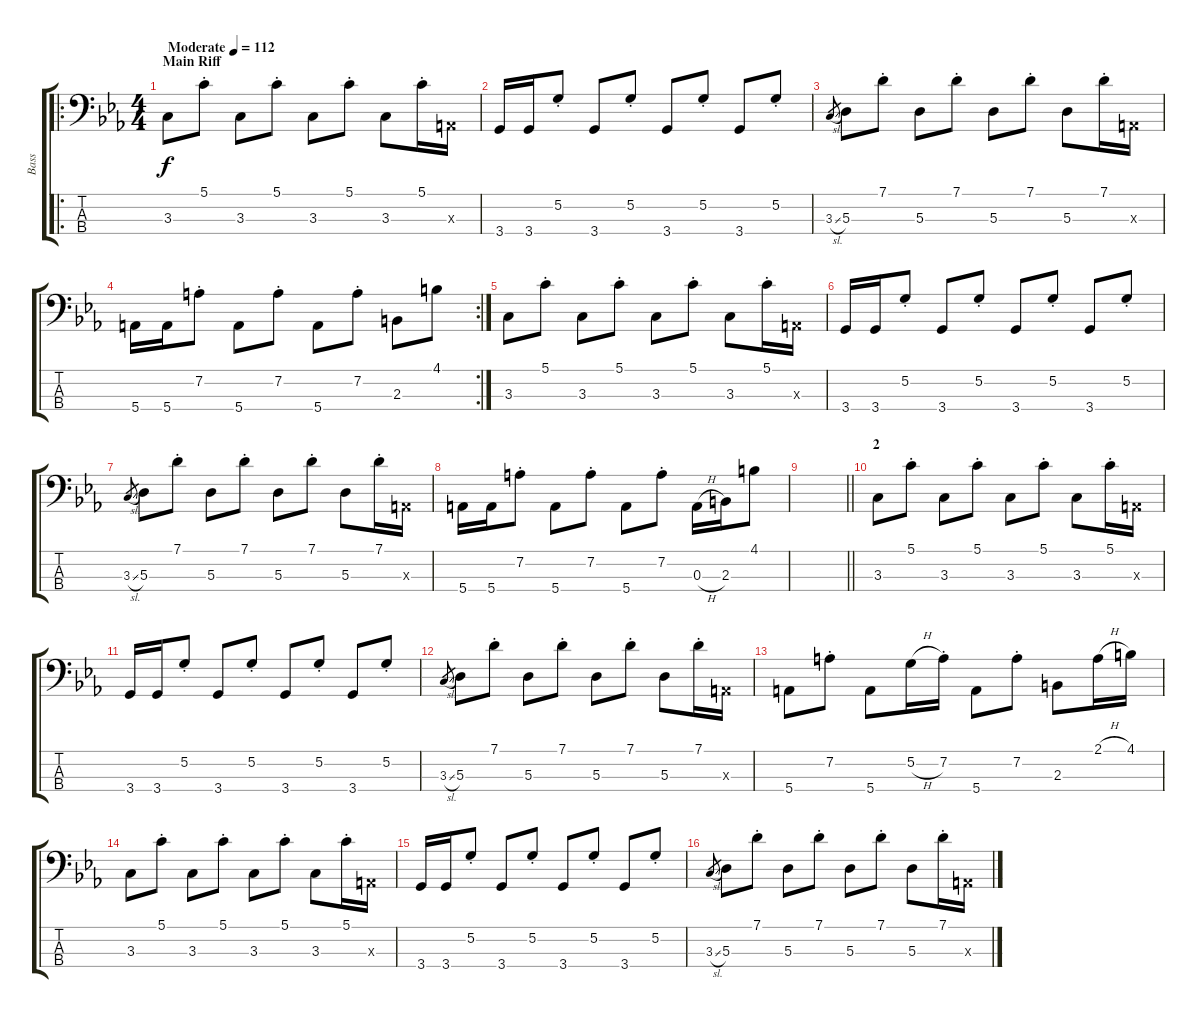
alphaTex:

\track ("Bass" "Bass") {instrument electricbassfinger}
\staff {score tabs}
\tuning (G2 D2 A1 E1) {hide}
\ro
\ts (4 4)
\section ("" "Main Riff")
\tempo (112 "Moderate")
\clef f4
\ks cminor
3.3.8{dy f instrument electricbassfinger} 5.1{st}.8 3.3.8 5.1{st}.8 3.3.8 5.1{st}.8 3.3.8 5.1{st}.16 0.3{x}.16 |
3.4.16 3.4.16 5.2{st}.8 3.4.8 5.2{st}.8 3.4.8 5.2{st}.8 3.4.8 5.2{st}.8 |
3.3{sl}.8{gr} 5.3.8 7.1{st}.8 5.3.8 7.1{st}.8 5.3.8 7.1{st}.8 5.3.8 7.1{st}.16 0.3{x}.16 |
\rc 2
5.4.16 5.4.16 7.2{st}.8 5.4.8 7.2{st}.8 5.4.8 7.2{st}.8 2.3.8 4.1.8 |
3.3.8 5.1{st}.8 3.3.8 5.1{st}.8 3.3.8 5.1{st}.8 3.3.8 5.1{st}.16 0.3{x}.16 |
3.4.16 3.4.16 5.2{st}.8 3.4.8 5.2{st}.8 3.4.8 5.2{st}.8 3.4.8 5.2{st}.8 |
3.3{sl}.8{gr} 5.3.8 7.1{st}.8 5.3.8 7.1{st}.8 5.3.8 7.1{st}.8 5.3.8 7.1{st}.16 0.3{x}.16 |
5.4.16 5.4.16 7.2{st}.8 5.4.8 7.2{st}.8 5.4.8 7.2{st}.8 0.3{h}.16 2.3.16 4.1.8 |
\barLineRight lightlight
|
\section ("" "2")
3.3.8 5.1{st}.8 3.3.8 5.1{st}.8 3.3.8 5.1{st}.8 3.3.8 5.1{st}.16 0.3{x}.16 |
3.4.16 3.4.16 5.2{st}.8 3.4.8 5.2{st}.8 3.4.8 5.2{st}.8 3.4.8 5.2{st}.8 |
3.3{sl}.8{gr} 5.3.8 7.1{st}.8 5.3.8 7.1{st}.8 5.3.8 7.1{st}.8 5.3.8 7.1{st}.16 0.3{x}.16 |
5.4.8 7.2{st}.8 5.4.8 5.2{h}.16 7.2{st}.16 5.4.8 7.2{st}.8 2.3.8 2.1{h}.16 4.1.16 |
3.3.8 5.1{st}.8 3.3.8 5.1{st}.8 3.3.8 5.1{st}.8 3.3.8 5.1{st}.16 0.3{x}.16 |
3.4.16 3.4.16 5.2{st}.8 3.4.8 5.2{st}.8 3.4.8 5.2{st}.8 3.4.8 5.2{st}.8 |
3.3{sl}.8{gr} 5.3.8 7.1{st}.8 5.3.8 7.1{st}.8 5.3.8 7.1{st}.8 5.3.8 7.1{st}.16 0.3{x}.16
